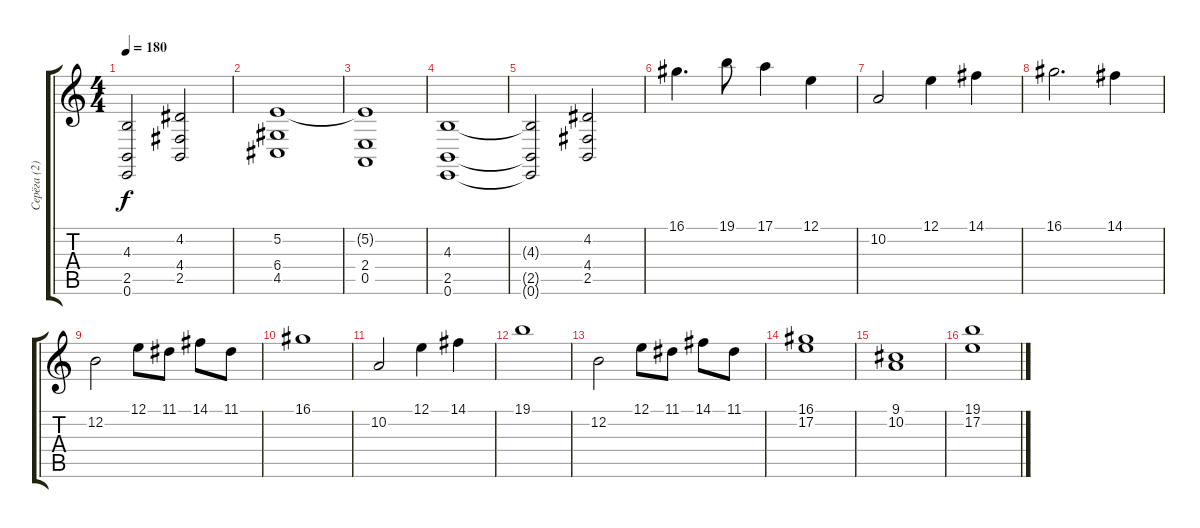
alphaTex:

\track ("Серёга (2)" "Серёга (2)") {instrument stringensemble1}
\staff {score tabs}
\tuning (E4 B3 G3 D3 A2 E2) {hide}
\ts (4 4)
\tempo 180
\clef g2
\ks c
(4.3{t} 2.5{t} 0.6{t}).2{dy f} (4.2 4.4 2.5).2 |
(5.2 6.4 4.5).1 |
(5.2{t} 2.4 0.5).1 |
(4.3 2.5 0.6).1 |
(4.3{t} 2.5{t} 0.6{t}).2 (4.2 4.4 2.5).2 |
16.1.4{d} 19.1.8 17.1.4 12.1.4 |
10.2.2 12.1.4 14.1.4 |
16.1.2{d} 14.1.4 |
12.2.2 12.1.8 11.1.8 14.1.8 11.1.8 |
16.1.1 |
10.2.2 12.1.4 14.1.4 |
19.1.1 |
12.2.2 12.1.8 11.1.8 14.1.8 11.1.8 |
(16.1 17.2).1 |
(9.1 10.2).1 |
(19.1 17.2).1
